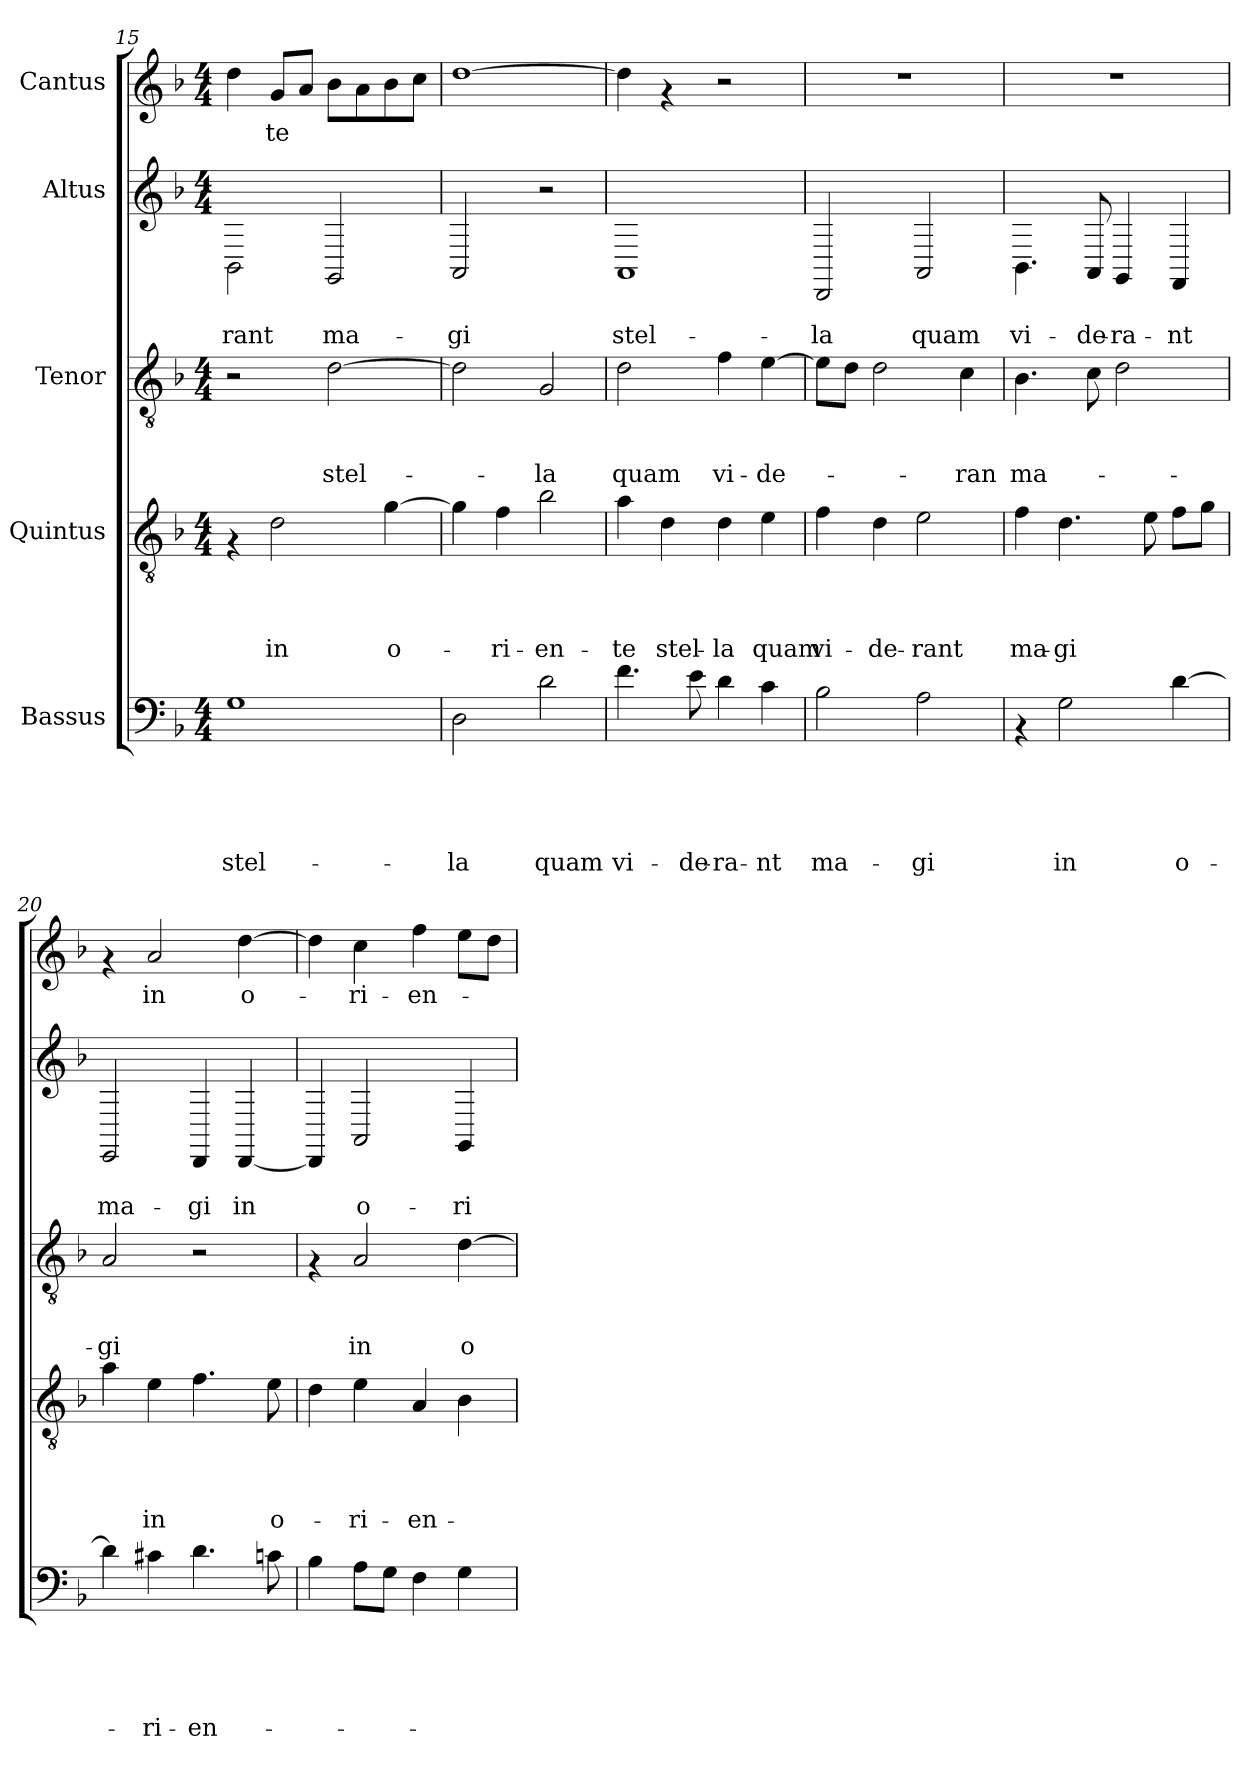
**kern	**text	**text	**text	**text	**text	**kern	**text	**text	**text	**text	**kern	**text	**text	**text	**kern	**text	**text	**kern	**text
*part5	*part5	*part5	*part5	*part5	*part5	*part4	*part4	*part4	*part4	*part4	*part3	*part3	*part3	*part3	*part2	*part2	*part2	*part1	*part1
*staff5	*staff5	*staff5	*staff5	*staff5	*staff5	*staff4	*staff4	*staff4	*staff4	*staff4	*staff3	*staff3	*staff3	*staff3	*staff2	*staff2	*staff2	*staff1	*staff1
*I"Bassus	*	*	*	*	*	*I"Quintus	*	*	*	*	*I"Tenor	*	*	*	*I"Altus	*	*	*I"Cantus	*
*clefF4	*	*	*	*	*	*clefGv2	*	*	*	*	*clefGv2	*	*	*	*clefG2	*	*	*clefG2	*
*k[b-]	*	*	*	*	*	*k[b-]	*	*	*	*	*k[b-]	*	*	*	*k[b-]	*	*	*k[b-]	*
*F:	*	*	*	*	*	*F:	*	*	*	*	*F:	*	*	*	*F:	*	*	*F:	*
*M4/4	*	*	*	*	*	*M4/4	*	*	*	*	*M4/4	*	*	*	*M4/4	*	*	*M4/4	*
=15	=15	=15	=15	=15	=15	=15	=15	=15	=15	=15	=15	=15	=15	=15	=15	=15	=15	=15	=15
!	!	!	!	!	!LO:LY:b:rj	!	!	!	!	!	!	!	!	!	!	!	!LO:LY:b	!	!
1G	.	.	.	.	stel-	4rF	.	.	.	.	2r	.	.	.	2BB-\	.	-rant	4dd\	.
!	!	!	!	!	!	!	!	!	!	!LO:LY:b	!	!	!	!	!	!	!	!	!LO:LY:b
.	.	.	.	.	.	2d\	.	.	.	in	.	.	.	.	.	.	.	8g/L	-te
.	.	.	.	.	.	.	.	.	.	.	.	.	.	.	.	.	.	8a/J	.
!	!	!	!	!	!	!	!	!	!	!	!	!	!	!LO:LY:b	!	!	!LO:LY:b	!	!
.	.	.	.	.	.	.	.	.	.	.	[>2d\	.	.	stel-	2GG/	.	ma-	8b-\L	.
.	.	.	.	.	.	.	.	.	.	.	.	.	.	.	.	.	.	8a\	.
!	!	!	!	!	!	!	!	!	!	!LO:LY:b	!	!	!	!	!	!	!	!	!
.	.	.	.	.	.	[>4g\	.	.	.	o-	.	.	.	.	.	.	.	8b-\	.
.	.	.	.	.	.	.	.	.	.	.	.	.	.	.	.	.	.	8cc\J	.
=16	=16	=16	=16	=16	=16	=16	=16	=16	=16	=16	=16	=16	=16	=16	=16	=16	=16	=16	=16
!	!	!	!	!	!LO:LY:b:rj	!	!	!	!	!	!	!	!	!	!	!	!LO:LY:b	!	!
2D\	.	.	.	.	-la	4g\]	.	.	.	.	2d\]	.	.	.	2AA/	.	-gi	[<1dd	.
!	!	!	!	!	!	!	!	!	!	!LO:LY:b	!	!	!	!	!	!	!	!	!
.	.	.	.	.	.	4f\	.	.	.	-ri-	.	.	.	.	.	.	.	.	.
!	!	!	!	!	!LO:LY:b:rj	!	!	!	!	!LO:LY:b	!	!	!	!LO:LY:b	!	!	!	!	!
2d\	.	.	.	.	quam	2b-\	.	.	.	-en-	2G/	.	.	-la	2r	.	.	.	.
!!LO:PB:g=z
=17	=17	=17	=17	=17	=17	=17	=17	=17	=17	=17	=17	=17	=17	=17	=17	=17	=17	=17	=17
!	!	!	!	!	!LO:LY:b:rj	!	!	!	!	!LO:LY:b	!	!	!	!LO:LY:b	!	!	!LO:LY:b	!	!
4.f\	.	.	.	.	vi-	4a\	.	.	.	-te	2d\	.	.	quam	1AA	.	stel-	4dd\]	.
!	!	!	!	!	!	!	!	!	!	!LO:LY:b	!	!	!	!	!	!	!	!	!
.	.	.	.	.	.	4d\	.	.	.	stel-	.	.	.	.	.	.	.	4rf	.
!	!	!	!	!	!LO:LY:b:rj	!	!	!	!	!	!	!	!	!	!	!	!	!	!
8e\	.	.	.	.	-de-	.	.	.	.	.	.	.	.	.	.	.	.	.	.
!	!	!	!	!	!LO:LY:b:rj	!	!	!	!	!LO:LY:b	!	!	!	!LO:LY:b	!	!	!	!	!
4d\	.	.	.	.	-ra-	4d\	.	.	.	-la	4f\	.	.	vi-	.	.	.	2r	.
!	!	!	!	!	!LO:LY:b:rj	!	!	!	!	!LO:LY:b	!	!	!	!LO:LY:b	!	!	!	!	!
4c\	.	.	.	.	-nt	4e\	.	.	.	quam	[>4e\	.	.	-de-	.	.	.	.	.
=18	=18	=18	=18	=18	=18	=18	=18	=18	=18	=18	=18	=18	=18	=18	=18	=18	=18	=18	=18
!	!	!	!	!	!LO:LY:b:rj	!	!	!	!	!LO:LY:b	!	!	!	!	!	!	!LO:LY:b	!	!
2B-\	.	.	.	.	ma-	4f\	.	.	.	vi-	8e\L]	.	.	.	2DD/	.	-la	1r	.
.	.	.	.	.	.	.	.	.	.	.	8d\J	.	.	.	.	.	.	.	.
!	!	!	!	!	!	!	!	!	!	!LO:LY:b	!	!	!	!	!	!	!	!	!
.	.	.	.	.	.	4d\	.	.	.	-de-	2d\	.	.	.	.	.	.	.	.
!	!	!	!	!	!LO:LY:b:rj	!	!	!	!	!LO:LY:b	!	!	!	!	!	!	!LO:LY:b	!	!
2A\	.	.	.	.	-gi	2e\	.	.	.	-rant	.	.	.	.	2AA/	.	quam	.	.
!	!	!	!	!	!	!	!	!	!	!	!	!	!	!LO:LY:b	!	!	!	!	!
.	.	.	.	.	.	.	.	.	.	.	4c\	.	.	-ran	.	.	.	.	.
=19	=19	=19	=19	=19	=19	=19	=19	=19	=19	=19	=19	=19	=19	=19	=19	=19	=19	=19	=19
!	!	!	!	!	!	!	!	!	!	!LO:LY:b	!	!	!	!LO:LY:b	!	!	!LO:LY:b	!	!
4rAA	.	.	.	.	.	4f\	.	.	.	ma-	4.B-\	.	.	ma-	4.BB-\	.	vi-	1r	.
!	!	!	!	!	!LO:LY:b:rj	!	!	!	!	!LO:LY:b	!	!	!	!	!	!	!	!	!
2G\	.	.	.	.	in	4.d\	.	.	.	-gi	.	.	.	.	.	.	.	.	.
!	!	!	!	!	!	!	!	!	!	!	!	!	!	!	!	!	!LO:LY:b	!	!
.	.	.	.	.	.	.	.	.	.	.	8c\	.	.	.	8AA/	.	-de-	.	.
!	!	!	!	!	!	!	!	!	!	!	!	!	!	!	!	!	!LO:LY:b	!	!
.	.	.	.	.	.	.	.	.	.	.	2d\	.	.	.	4GG/	.	-ra-	.	.
.	.	.	.	.	.	8e\	.	.	.	.	.	.	.	.	.	.	.	.	.
!	!	!	!	!	!LO:LY:b:rj	!	!	!	!	!	!	!	!	!	!	!	!LO:LY:b	!	!
[>4d\	.	.	.	.	o-	8f\L	.	.	.	.	.	.	.	.	4FF/	.	-nt	.	.
.	.	.	.	.	.	8g\J	.	.	.	.	.	.	.	.	.	.	.	.	.
=20	=20	=20	=20	=20	=20	=20	=20	=20	=20	=20	=20	=20	=20	=20	=20	=20	=20	=20	=20
!	!	!	!	!	!	!	!	!	!	!	!	!	!	!LO:LY:b	!	!	!LO:LY:b	!	!
4d\]	.	.	.	.	.	4a\	.	.	.	.	2A/	.	.	-gi	2EE/	.	ma-	4rf	.
!	!	!	!	!	!LO:LY:b:rj	!	!	!	!	!LO:LY:b	!	!	!	!	!	!	!	!	!LO:LY:b
4c#X\	.	.	.	.	-ri-	4e\	.	.	.	in	.	.	.	.	.	.	.	2a/	in
!	!	!	!	!	!LO:LY:b:rj	!	!	!	!	!	!	!	!	!	!	!	!LO:LY:b	!	!
4.d\	.	.	.	.	-en-	4.f\	.	.	.	.	2r	.	.	.	4DD/	.	-gi	.	.
!	!	!	!	!	!	!	!	!	!	!	!	!	!	!	!	!	!LO:LY:b	!	!LO:LY:b
.	.	.	.	.	.	.	.	.	.	.	.	.	.	.	[<4DD/	.	in	[>4dd\	o-
!	!	!	!	!	!	!	!	!	!	!LO:LY:b	!	!	!	!	!	!	!	!	!
8cn\	.	.	.	.	.	8e\	.	.	.	o-	.	.	.	.	.	.	.	.	.
=21	=21	=21	=21	=21	=21	=21	=21	=21	=21	=21	=21	=21	=21	=21	=21	=21	=21	=21	=21
4B-\	.	.	.	.	.	4d\	.	.	.	.	4rF	.	.	.	4DD/]	.	.	4dd\]	.
!	!	!	!	!	!	!	!	!	!	!LO:LY:b	!	!	!	!LO:LY:b	!	!	!LO:LY:b	!	!LO:LY:b
8A\L	.	.	.	.	.	4e\	.	.	.	-ri-	2A/	.	.	in	2AA/	.	o-	4cc\	-ri-
8G\J	.	.	.	.	.	.	.	.	.	.	.	.	.	.	.	.	.	.	.
!	!	!	!	!	!	!	!	!	!	!LO:LY:b	!	!	!	!	!	!	!	!	!LO:LY:b
4F\	.	.	.	.	.	4A/	.	.	.	-en-	.	.	.	.	.	.	.	4ff\	-en-
!	!	!	!	!	!	!	!	!	!	!	!	!	!	!LO:LY:b	!	!	!LO:LY:b	!	!
4G\	.	.	.	.	.	4B-\	.	.	.	.	[>4d\	.	.	o-	4GG/	.	-ri-	8ee\L	.
.	.	.	.	.	.	.	.	.	.	.	.	.	.	.	.	.	.	8dd\J	.
=	=	=	=	=	=	=	=	=	=	=	=	=	=	=	=	=	=	=	=
*-	*-	*-	*-	*-	*-	*-	*-	*-	*-	*-	*-	*-	*-	*-	*-	*-	*-	*-	*-
